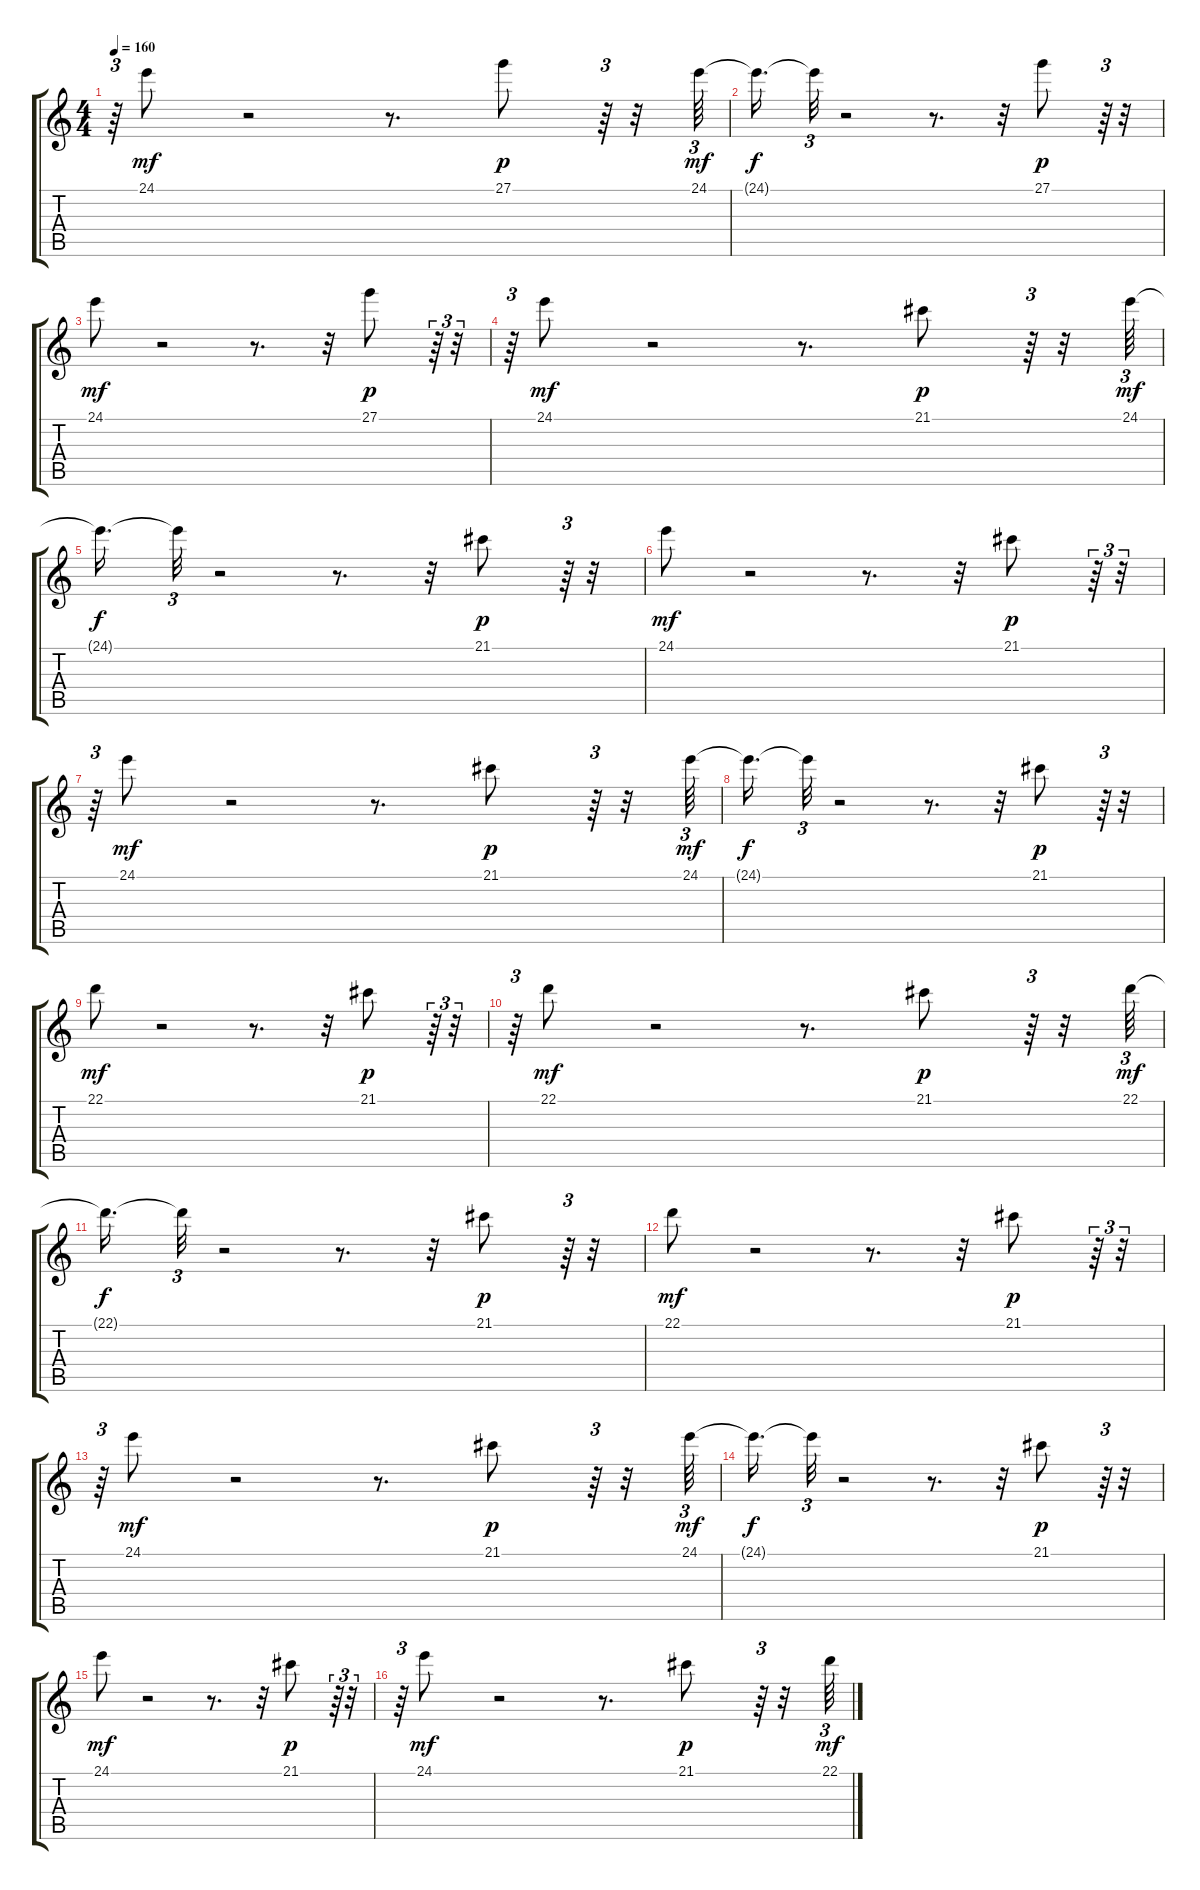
\track "" {instrument synthstrings1}
\staff {score tabs}
\tuning (E4 B3 G3 D3 A2 E2) {hide}
\ts (4 4)
\tempo 160
\clef g2
\ks c
r.64{tu (3 2) dy p} 24.1.8{dy mf} r.2 r.8{d} 27.1.8{dy p} r.64{tu (3 2)} r.32 24.1.64{tu (3 2) dy mf} |
24.1{t}.16{d dy f} 24.1{t}.32{tu (3 2)} r.2 r.8{d} r.32 27.1.8{dy p} r.64{tu (3 2)} r.32 |
24.1.8{dy mf} r.2 r.8{d} r.32 27.1.8{dy p} r.64{tu (3 2)} r.32{tu (3 2)} |
r.64{tu (3 2)} 24.1.8{dy mf} r.2 r.8{d} 21.1.8{dy p} r.64{tu (3 2)} r.32 24.1.64{tu (3 2) dy mf} |
24.1{t}.16{d dy f} 24.1{t}.32{tu (3 2)} r.2 r.8{d} r.32 21.1.8{dy p} r.64{tu (3 2)} r.32 |
24.1.8{dy mf} r.2 r.8{d} r.32 21.1.8{dy p} r.64{tu (3 2)} r.32{tu (3 2)} |
r.64{tu (3 2)} 24.1.8{dy mf} r.2 r.8{d} 21.1.8{dy p} r.64{tu (3 2)} r.32 24.1.64{tu (3 2) dy mf} |
24.1{t}.16{d dy f} 24.1{t}.32{tu (3 2)} r.2 r.8{d} r.32 21.1.8{dy p} r.64{tu (3 2)} r.32 |
22.1.8{dy mf} r.2 r.8{d} r.32 21.1.8{dy p} r.64{tu (3 2)} r.32{tu (3 2)} |
r.64{tu (3 2)} 22.1.8{dy mf} r.2 r.8{d} 21.1.8{dy p} r.64{tu (3 2)} r.32 22.1.64{tu (3 2) dy mf} |
22.1{t}.16{d dy f} 22.1{t}.32{tu (3 2)} r.2 r.8{d} r.32 21.1.8{dy p} r.64{tu (3 2)} r.32 |
22.1.8{dy mf} r.2 r.8{d} r.32 21.1.8{dy p} r.64{tu (3 2)} r.32{tu (3 2)} |
r.64{tu (3 2)} 24.1.8{dy mf} r.2 r.8{d} 21.1.8{dy p} r.64{tu (3 2)} r.32 24.1.64{tu (3 2) dy mf} |
24.1{t}.16{d dy f} 24.1{t}.32{tu (3 2)} r.2 r.8{d} r.32 21.1.8{dy p} r.64{tu (3 2)} r.32 |
24.1.8{dy mf} r.2 r.8{d} r.32 21.1.8{dy p} r.64{tu (3 2)} r.32{tu (3 2)} |
r.64{tu (3 2)} 24.1.8{dy mf} r.2 r.8{d} 21.1.8{dy p} r.64{tu (3 2)} r.32 22.1.64{tu (3 2) dy mf}
